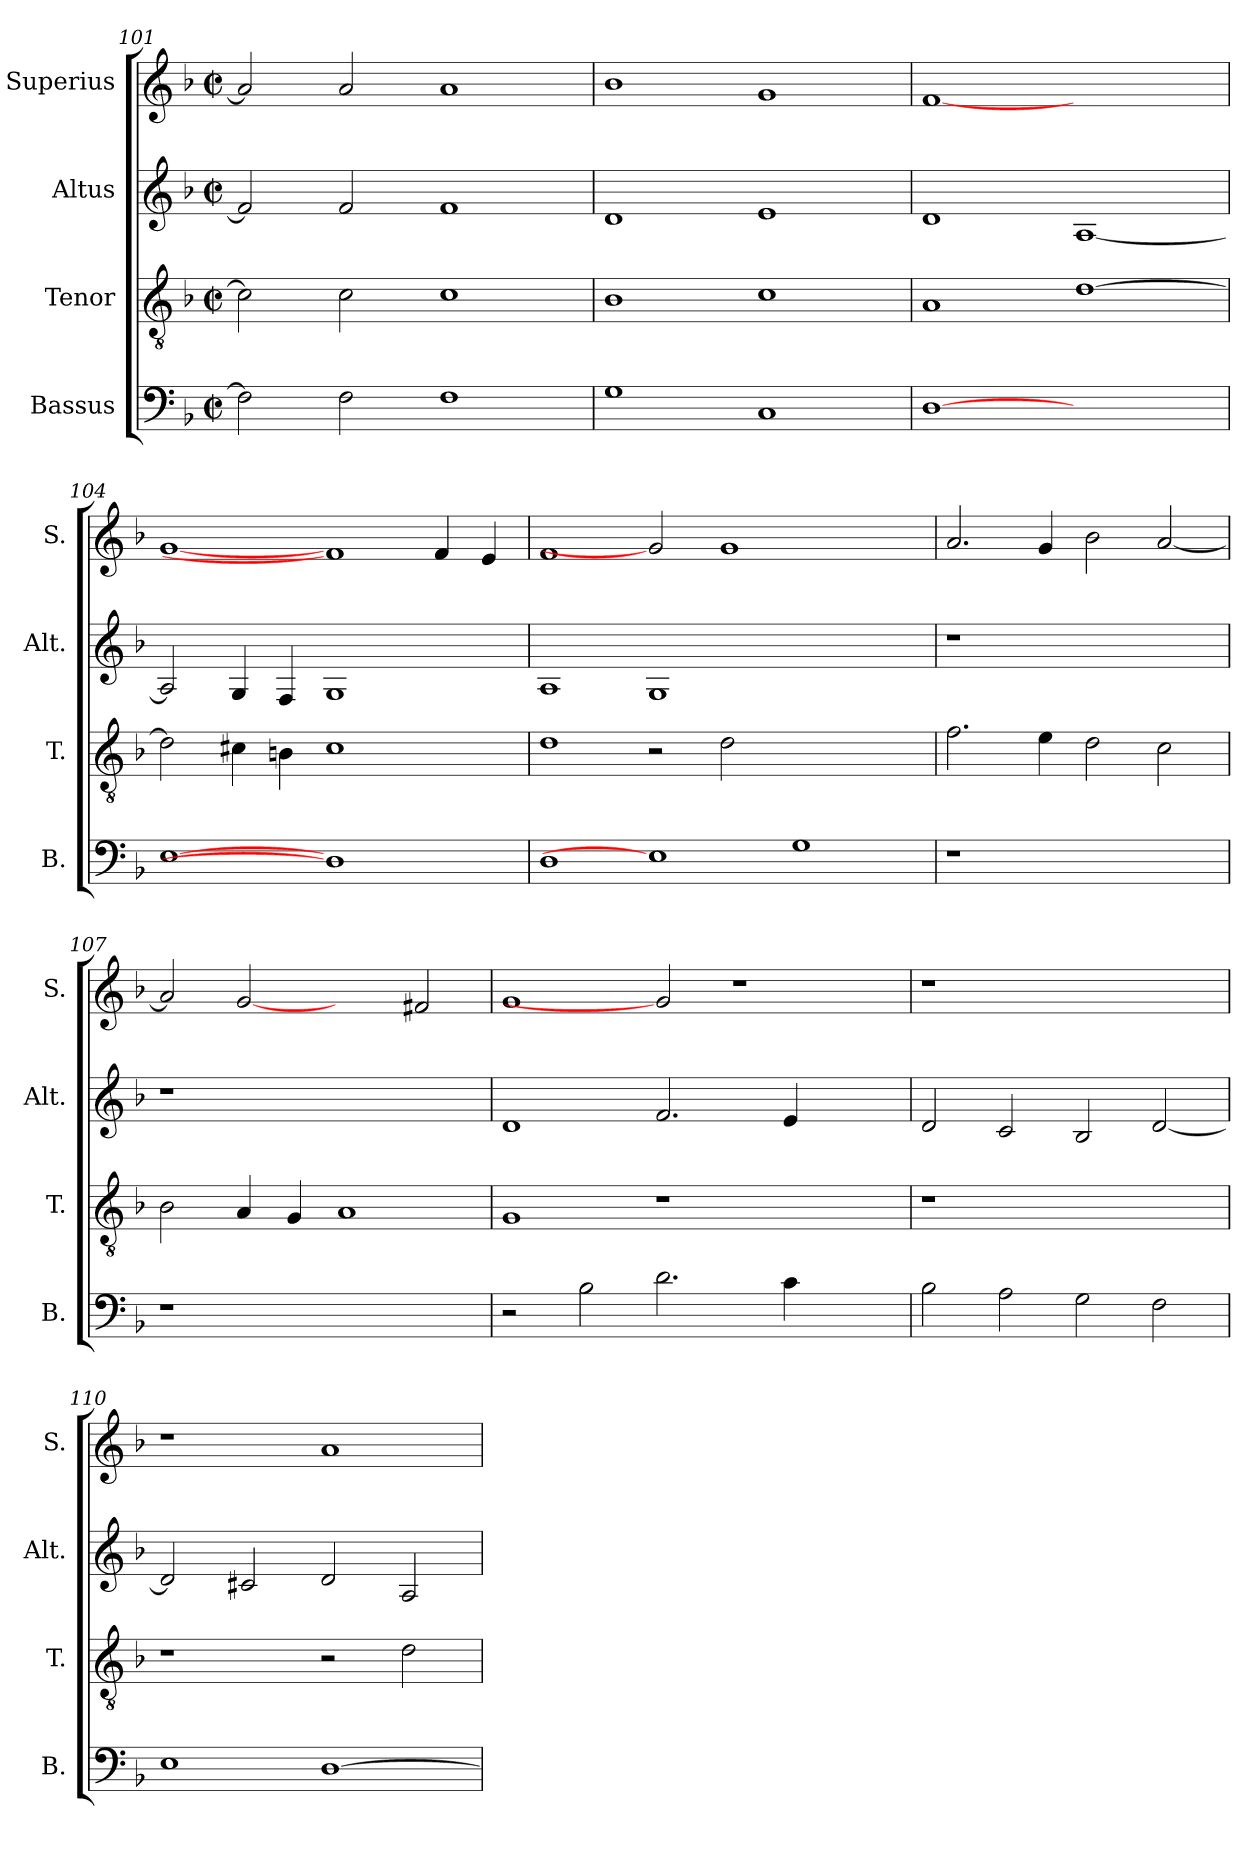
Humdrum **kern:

**kern	**kern	**kern	**kern
*part4	*part3	*part2	*part1
*staff4	*staff3	*staff2	*staff1
*I"Bassus	*I"Tenor	*I"Altus	*I"Superius
*I'B.	*I'T.	*I'Alt.	*I'S.
*clefF4	*clefGv2	*clefG2	*clefG2
*	*ITrd7c12	*	*
*k[b-]	*k[b-]	*k[b-]	*k[b-]
*F:	*F:	*F:	*F:
*M2/2	*M2/2	*M2/2	*M2/2
*met(c|)	*met(c|)	*met(c|)	*met(c|)
=101	=101	=101	=101
2Fi\]	2Ci\]	2fi/]	2ai/]
2Fi\	2Ci\	2fi/	2ai/
1Fi	1Ci	1fi	1ai
=102	=102	=102	=102
1Gi	1BB-i	1di	1b-i
1Ci	1Ci	1ei	1gi
!!LO:PB:g=z
=103	=103	=103	=103
[1Di	1AAi	1di	[1fi
1ryy	[>1Di	[<1Ai	1ryy
=104	=104	=104	=104
[1Ei	2Di\]	2Ai/]	[1gi
.	4C#Xi\	4Gi/	.
.	4BBni\	4Fi/	.
1Di]	1C#i	1Gi	1fi]
2ryy	2ryy	2ryy	4fi/
.	.	.	4ei/
=105	=105	=105	=105
1Di	1Di	1Ai	1fi
1Ei]	2r	1Gi	2gi]
.	2Di\	.	1gi
1Gi	1ryy	1ryy	.
.	.	.	2ryy
=106	=106	=106	=106
!LO:N:vis=1	!	!LO:N:vis=1	!
1r	2.Fi\	1r	2.ai/
.	4Ei\	.	4gi/
1ryy	2Di\	1ryy	2b-i\
.	2Ci\	.	[<2ai/
=107	=107	=107	=107
!LO:N:vis=1	!	!LO:N:vis=1	!
1r	2BB-i\	1r	2ai/]
.	4AAi/	.	[2gi
.	4GGi/	.	.
1ryy	1AAi	1ryy	2ryy
.	.	.	2f#Xi/
!!LO:LB:g=z
=108	=108	=108	=108
2r	1GGi	1di	1gi
2B-i\	.	.	.
2.di\	1r	2.fi/	2gi]
.	.	.	1r
4ci\	.	4ei/	.
2ryy	2ryy	2ryy	.
=109	=109	=109	=109
!	!LO:N:vis=1	!	!LO:N:vis=1
2B-i\	1r	2di/	1r
2Ai\	.	2ci/	.
2Gi\	1ryy	2B-i/	1ryy
2Fi\	.	[<2di/	.
=110	=110	=110	=110
1Ei	1r	2di/]	1r
.	.	2c#Xi/	.
[>1Di	2r	2di/	1ai
.	2Di\	2Ai/	.
=	=	=	=
*-	*-	*-	*-
